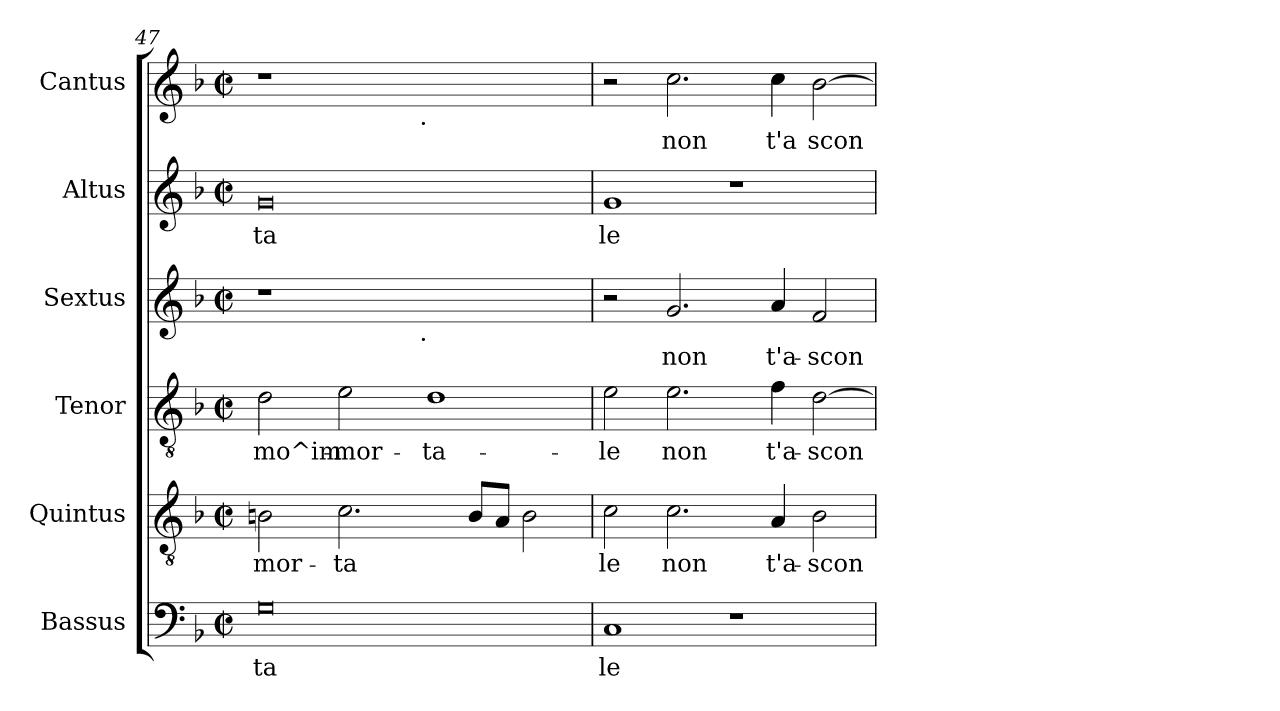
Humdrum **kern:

**kern	**text	**kern	**text	**kern	**text	**kern	**text	**kern	**text	**kern	**text
*part6	*part6	*part5	*part5	*part4	*part4	*part3	*part3	*part2	*part2	*part1	*part1
*staff6	*staff6	*staff5	*staff5	*staff4	*staff4	*staff3	*staff3	*staff2	*staff2	*staff1	*staff1
*I"Bassus	*	*I"Quintus	*	*I"Tenor	*	*I"Sextus	*	*I"Altus	*	*I"Cantus	*
*clefF4	*	*clefGv2	*	*clefGv2	*	*clefG2	*	*clefG2	*	*clefG2	*
*k[b-]	*	*k[b-]	*	*k[b-]	*	*k[b-]	*	*k[b-]	*	*k[b-]	*
*F:	*	*F:	*	*F:	*	*F:	*	*F:	*	*F:	*
*M2/2	*	*M2/2	*	*M2/2	*	*M2/2	*	*M2/2	*	*M2/2	*
*met(c|)	*	*met(c|)	*	*met(c|)	*	*met(c|)	*	*met(c|)	*	*met(c|)	*
=47	=47	=47	=47	=47	=47	=47	=47	=47	=47	=47	=47
!	!LO:LY:b:cj	!	!LO:LY:b:cj	!	!LO:LY:b:cj	!	!	!	!LO:LY:b:cj	!	!
*	*	*	*	*	*	*^	*	*	*	*^	*
0G	ta	2Bn\	-mor-	2d\	-mo^im-	1r	2ryy	.	0g	ta	1r	2ryy	.
!	!	!	!LO:LY:b:cj	!	!LO:LY:b:cj	!	!	!	!	!	!	!	!
.	.	2.c\	-ta-	2e\	-mor-	.	4ryy	.	.	.	.	4ryy	.
.	.	.	.	.	.	.	8...ryy	.	.	.	.	8...ryy	.
!	!	!	!	!	!	!	!	!	!	!	!	!LO:TX:b:t=.	!
!	!	!	!	!	!	!	!LO:TX:b:t=.	!	!	!	!	!	!
.	.	.	.	.	.	.	1ryy	.	.	.	.	1ryy	.
!	!	!	!	!	!LO:LY:b:cj	!	!	!	!	!	!	!	!
.	.	.	.	1d	-ta-	1ryy	.	.	.	.	1ryy	.	.
!	!	!	!LO:LY:b:cj	!	!	!	!	!	!	!	!	!	!
.	.	8B/L	--	.	.	.	.	.	.	.	.	.	.
!	!	!	!LO:LY:b:cj	!	!	!	!	!	!	!	!	!	!
.	.	8A/J	--	.	.	.	.	.	.	.	.	.	.
!	!	!	!LO:LY:b:cj	!	!	!	!	!	!	!	!	!	!
.	.	2B\	--	.	.	.	.	.	.	.	.	.	.
.	.	.	.	.	.	.	64ryy	.	.	.	.	64ryy	.
=48	=48	=48	=48	=48	=48	=48	=48	=48	=48	=48	=48	=48	=48
!	!LO:LY:b:cj	!	!LO:LY:b:cj	!	!LO:LY:b:cj	!	!	!	!	!LO:LY:b:cj	!	!	!
*	*	*	*	*	*	*v	*v	*	*	*	*v	*v	*
1C	le	2c\	-le	2e\	-le	2r	.	1g	le	2r	.
!	!	!	!LO:LY:b:cj	!	!LO:LY:b:cj	!	!LO:LY:b:cj	!	!	!	!LO:LY:b:cj
.	.	2.c\	non	2.e\	non	2.g/	non	.	.	2.cc\	non
1r	.	.	.	.	.	.	.	1r	.	.	.
!	!	!	!LO:LY:b:cj	!	!LO:LY:b:cj	!	!LO:LY:b:cj	!	!	!	!LO:LY:b:cj
.	.	4A/	t'a-	4f\	t'a-	4a/	t'a-	.	.	4cc\	t'a
!	!	!	!LO:LY:b:cj	!	!LO:LY:b:cj	!	!LO:LY:b:cj	!	!	!	!LO:LY:b:cj
.	.	2B-\	-scon-	[>2d\	-scon-	2f/	-scon-	.	.	[>2b-\	scon
=	=	=	=	=	=	=	=	=	=	=	=
*-	*-	*-	*-	*-	*-	*-	*-	*-	*-	*-	*-
